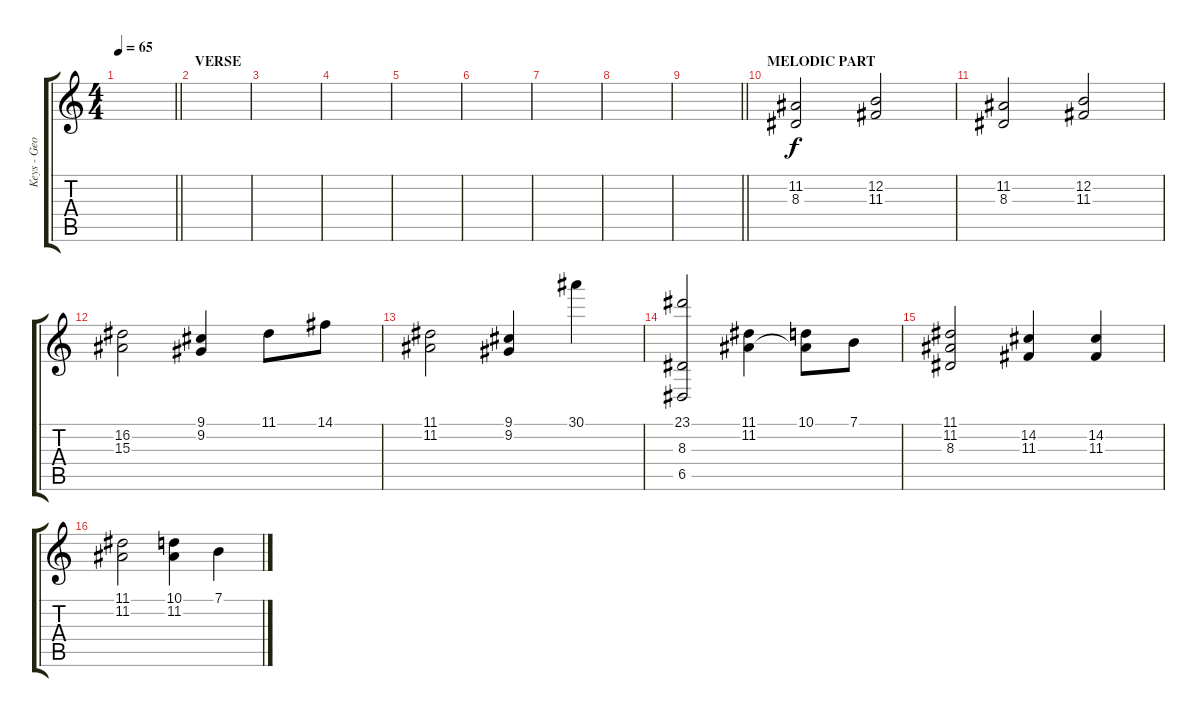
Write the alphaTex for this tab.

\track ("Keys - Geoff Nicholls" "Keys - Geo") {instrument stringensemble1}
\staff {score tabs}
\tuning (E4 B3 G3 D3 A2 E2) {hide}
\ts (4 4)
\tempo 65
\clef g2
\barLineRight lightlight
\ks c
|
\section ("" "VERSE")
|
|
|
|
|
|
|
\barLineRight lightlight
|
\section ("" "MELODIC PART")
(11.2 8.3).2 (12.2 11.3).2 |
(11.2 8.3).2 (12.2 11.3).2 |
(16.2 15.3).2 (9.1 9.2).4 11.1.8 14.1.8 |
(11.1 11.2).2 (9.1 9.2).4 30.1.4 |
(23.1 8.3 6.5).2 (11.1 11.2).4 (10.1 11.2{t}).8 7.1.8 |
(11.1 11.2 8.3).2 (14.2 11.3).4 (14.2 11.3).4 |
(11.1 11.2).2 (10.1 11.2).4 7.1.4
